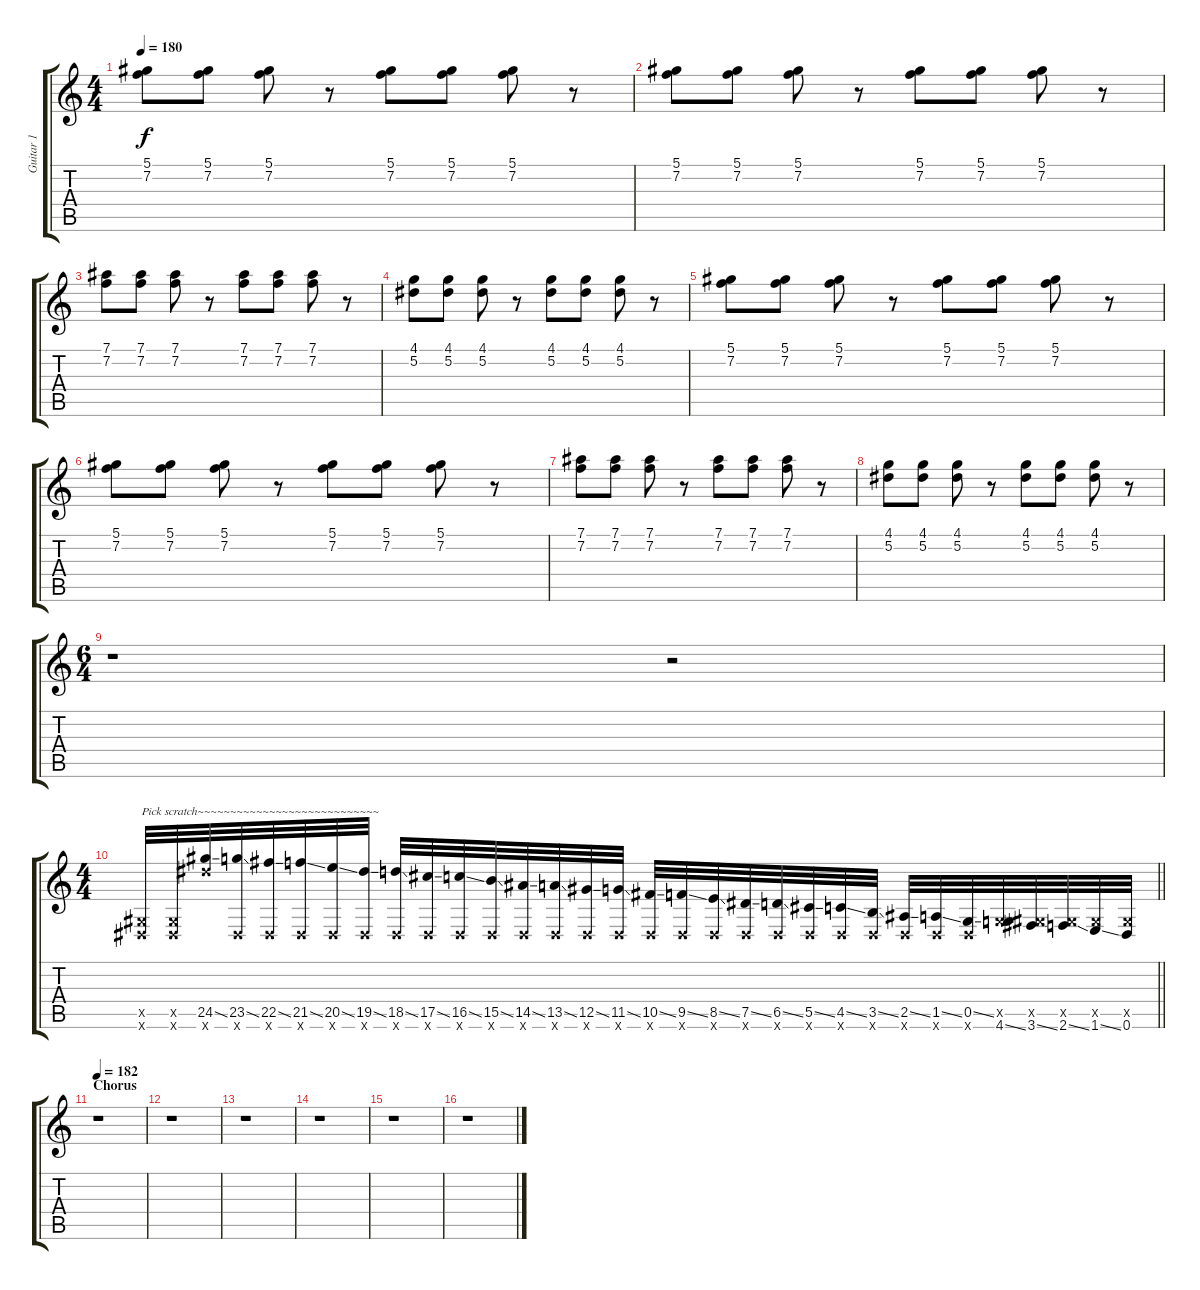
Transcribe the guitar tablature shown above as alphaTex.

\track ("Guitar 1" "Guitar 1") {instrument distortionguitar}
\staff {score tabs}
\tuning (Eb4 Bb3 Gb3 Db3 Ab2 Eb2) {hide}
\ts (4 4)
\tempo 180
\clef g2
\ks c
(5.1 7.2).8{dy f} (5.1 7.2).8 (5.1 7.2).8 r.8 (5.1 7.2).8 (5.1 7.2).8 (5.1 7.2).8 r.8 |
(5.1 7.2).8 (5.1 7.2).8 (5.1 7.2).8 r.8 (5.1 7.2).8 (5.1 7.2).8 (5.1 7.2).8 r.8 |
(7.1 7.2).8 (7.1 7.2).8 (7.1 7.2).8 r.8 (7.1 7.2).8 (7.1 7.2).8 (7.1 7.2).8 r.8 |
(4.1 5.2).8 (4.1 5.2).8 (4.1 5.2).8 r.8 (4.1 5.2).8 (4.1 5.2).8 (4.1 5.2).8 r.8 |
(5.1 7.2).8 (5.1 7.2).8 (5.1 7.2).8 r.8 (5.1 7.2).8 (5.1 7.2).8 (5.1 7.2).8 r.8 |
(5.1 7.2).8 (5.1 7.2).8 (5.1 7.2).8 r.8 (5.1 7.2).8 (5.1 7.2).8 (5.1 7.2).8 r.8 |
(7.1 7.2).8 (7.1 7.2).8 (7.1 7.2).8 r.8 (7.1 7.2).8 (7.1 7.2).8 (7.1 7.2).8 r.8 |
(4.1 5.2).8 (4.1 5.2).8 (4.1 5.2).8 r.8 (4.1 5.2).8 (4.1 5.2).8 (4.1 5.2).8 r.8 |
\ts (6 4)
r.1 r.2 |
\ts (4 4)
\barLineRight lightlight
(0.5{x} 0.6{x}).32{txt "Pick scratch~~~~~~~~~~~~~~~~~~~~~~~~~~~~"} (0.5{x} 0.6{x}).32 (24.5{ss} 24.6{x}).32 (23.5{ss} 0.6{x}).32 (22.5{ss} 0.6{x}).32 (21.5{ss} 0.6{x}).32 (20.5{ss} 0.6{x}).32 (19.5{ss} 0.6{x}).32 (18.5{ss} 0.6{x}).32 (17.5{ss} 0.6{x}).32 (16.5{ss} 0.6{x}).32 (15.5{ss} 0.6{x}).32 (14.5{ss} 0.6{x}).32 (13.5{ss} 0.6{x}).32 (12.5{ss} 0.6{x}).32 (11.5{ss} 0.6{x}).32 (10.5{ss} 0.6{x}).32 (9.5{ss} 0.6{x}).32 (8.5{ss} 0.6{x}).32 (7.5{ss} 0.6{x}).32 (6.5{ss} 0.6{x}).32 (5.5{ss} 0.6{x}).32 (4.5{ss} 0.6{x}).32 (3.5{ss} 0.6{x}).32 (2.5{ss} 0.6{x}).32 (1.5{ss} 0.6{x}).32 (0.5{ss} 0.6{x}).32 (0.5{x} 4.6{ss}).32 (0.5{x} 3.6{ss}).32 (0.5{x} 2.6{ss}).32 (0.5{x} 1.6{ss}).32 (0.5{x} 0.6).32 |
\section ("" "Chorus")
\tempo 182
r.1{instrument distortionguitar} |
r.1 |
r.1 |
r.1 |
r.1 |
r.1
